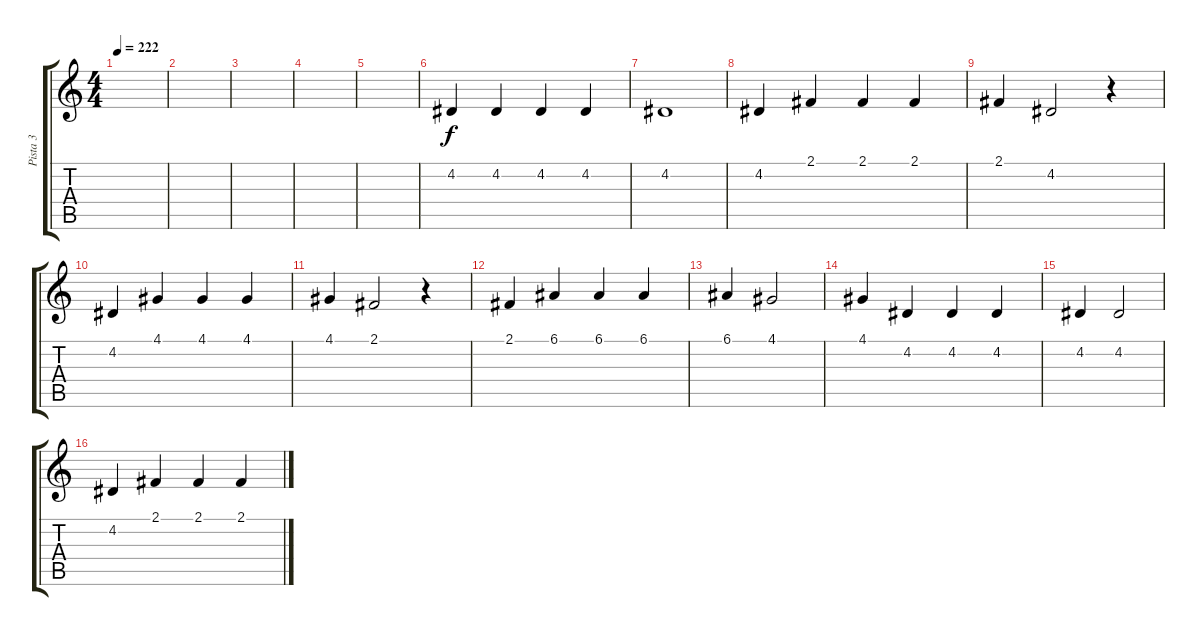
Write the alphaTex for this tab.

\track ("Pista 3" "Pista 3") {instrument tenorsax}
\staff {score tabs}
\tuning (E4 B3 G3 D3 A2 E2) {hide}
\ts (4 4)
\tempo 222
\clef g2
\ks c
|
|
|
|
|
4.2.4 4.2.4 4.2.4 4.2.4 |
4.2.1 |
4.2.4 2.1.4 2.1.4 2.1.4 |
2.1.4 4.2.2 r.4 |
4.2.4 4.1.4 4.1.4 4.1.4 |
4.1.4 2.1.2 r.4 |
2.1.4 6.1.4 6.1.4 6.1.4 |
6.1.4 4.1.2 |
4.1.4 4.2.4 4.2.4 4.2.4 |
4.2.4 4.2.2 |
4.2.4 2.1.4 2.1.4 2.1.4
